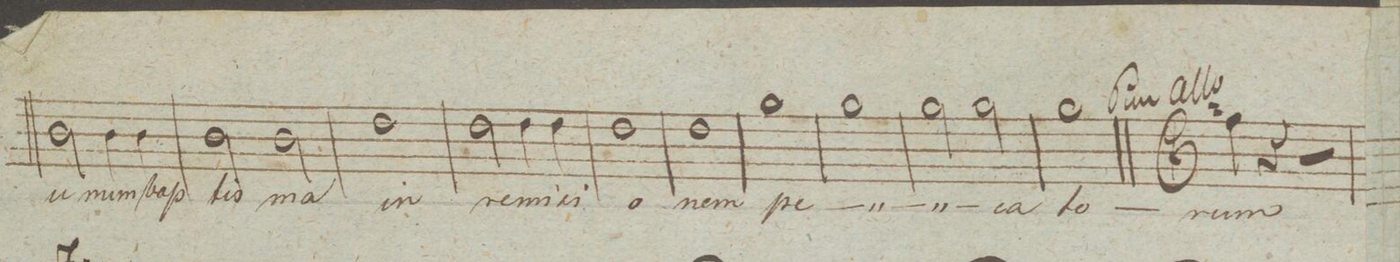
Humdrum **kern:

**kern	**text	**dynam
*I"Tenore.	*	*
*clefC4	*	*
*k[]	*	*
*met(c|)	*	*
*M4/4	*	*
2A\	u-	.
4A\	-num	.
4A\	bap-	.
=182	=182	=182
2A\	-tis-	.
2A\	-ma	.
=183	=183	=183
1c\	in	.
=184	=184	=184
2c\	re-	.
4c\	-mi-	.
4c\	-si-	.
=185	=185	=185
1c\	-o-	.
=186	=186	=186
1c\	-nem	.
=187	=187	=187
1f\	pe-	.
=188	=188	=188
1f\	.	.
=189	=189	=189
2f\	.	.
2f\	-ca-	.
=190	=190	=190
1f\	-to-	.
=191||	=191||	=191||
*M4/4	*	*
*met(c|)	*	*
4e\	-rum	.
4r	.	.
2r	.	.
=192	=192	=192
*-	*-	*-
